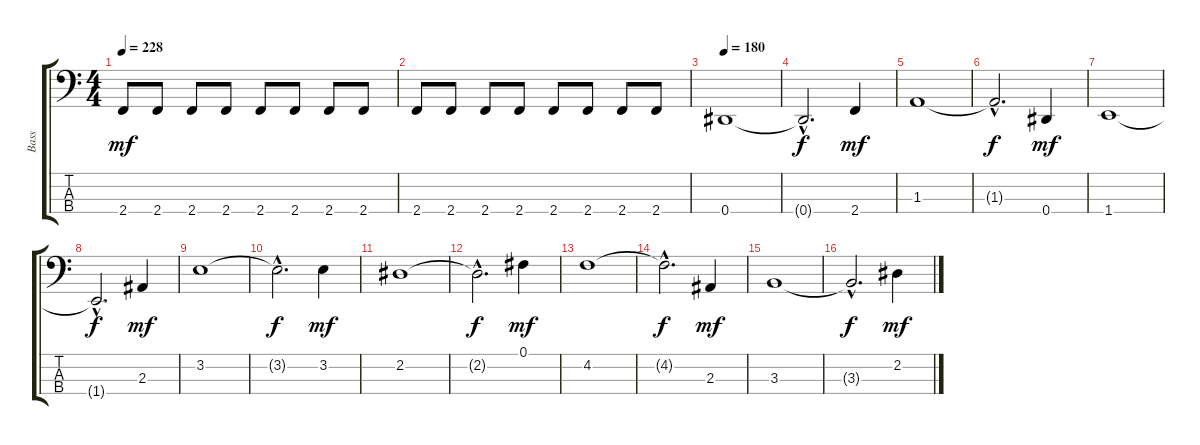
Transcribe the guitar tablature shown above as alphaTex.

\track ("Bass" "Bass") {instrument electricbasspick}
\staff {score tabs}
\tuning (Gb2 Db2 Ab1 Eb1) {hide}
\ts (4 4)
\tempo 228
\clef f4
\ks c
2.4.8{dy mf} 2.4.8 2.4.8 2.4.8 2.4.8 2.4.8 2.4.8 2.4.8 |
2.4.8 2.4.8 2.4.8 2.4.8 2.4.8 2.4.8 2.4.8 2.4.8 |
\tempo 180
0.4.1 |
0.4{hac t}.2{d dy f} 2.4.4{dy mf} |
1.3.1 |
1.3{hac t}.2{d dy f} 0.4.4{dy mf} |
1.4.1 |
1.4{hac t}.2{d dy f} 2.3.4{dy mf} |
3.2.1 |
3.2{hac t}.2{d dy f} 3.2.4{dy mf} |
2.2.1 |
2.2{hac t}.2{d dy f} 0.1.4{dy mf} |
4.2.1 |
4.2{hac t}.2{d dy f} 2.3.4{dy mf} |
3.3.1 |
3.3{hac t}.2{d dy f} 2.2.4{dy mf}
